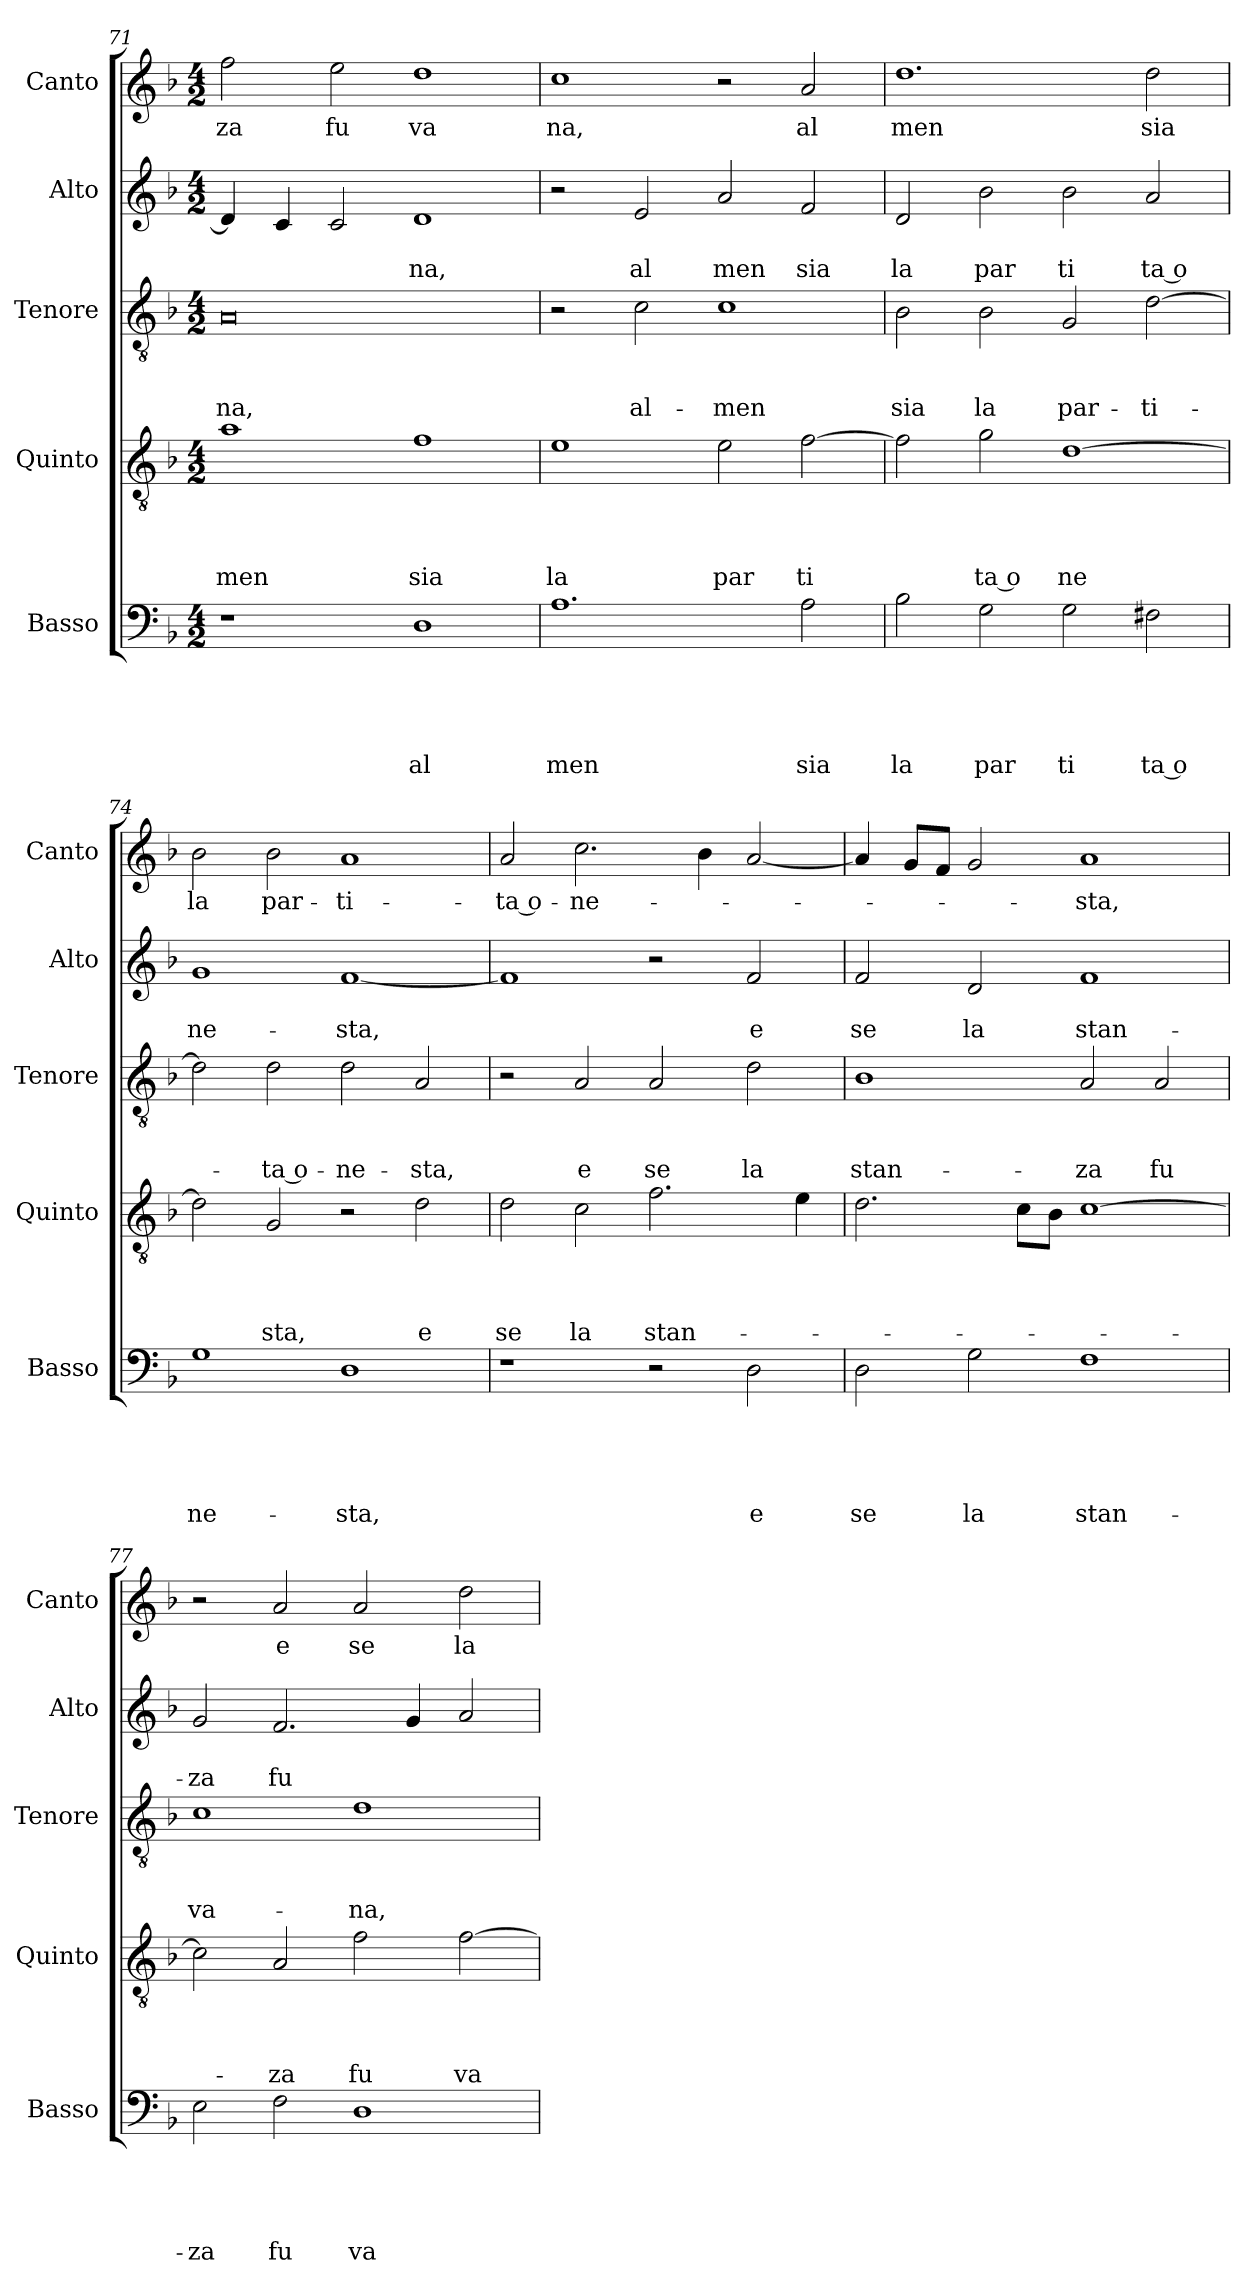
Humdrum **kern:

**kern	**text	**text	**text	**text	**text	**kern	**text	**text	**text	**text	**kern	**text	**text	**text	**kern	**text	**text	**kern	**text
*part5	*part5	*part5	*part5	*part5	*part5	*part4	*part4	*part4	*part4	*part4	*part3	*part3	*part3	*part3	*part2	*part2	*part2	*part1	*part1
*staff5	*staff5	*staff5	*staff5	*staff5	*staff5	*staff4	*staff4	*staff4	*staff4	*staff4	*staff3	*staff3	*staff3	*staff3	*staff2	*staff2	*staff2	*staff1	*staff1
*I"Basso	*	*	*	*	*	*I"Quinto	*	*	*	*	*I"Tenore	*	*	*	*I"Alto	*	*	*I"Canto	*
*I'Basso	*	*	*	*	*	*I'Quinto	*	*	*	*	*I'Tenore	*	*	*	*I'Alto	*	*	*I'Canto	*
*clefF4	*	*	*	*	*	*clefGv2	*	*	*	*	*clefGv2	*	*	*	*clefG2	*	*	*clefG2	*
*k[b-]	*	*	*	*	*	*k[b-]	*	*	*	*	*k[b-]	*	*	*	*k[b-]	*	*	*k[b-]	*
*F:	*	*	*	*	*	*F:	*	*	*	*	*F:	*	*	*	*F:	*	*	*F:	*
*M4/2	*	*	*	*	*	*M4/2	*	*	*	*	*M4/2	*	*	*	*M4/2	*	*	*M4/2	*
=71	=71	=71	=71	=71	=71	=71	=71	=71	=71	=71	=71	=71	=71	=71	=71	=71	=71	=71	=71
!	!	!	!	!	!	!	!	!	!	!LO:LY:b	!	!	!	!LO:LY:b	!	!	!	!	!LO:LY:b
1r	.	.	.	.	.	1a	.	.	.	men	0A	.	.	-na,	4d/]	.	.	2ff\	za
.	.	.	.	.	.	.	.	.	.	.	.	.	.	.	4c/	.	.	.	.
!	!	!	!	!	!	!	!	!	!	!	!	!	!	!	!	!	!	!	!LO:LY:b
.	.	.	.	.	.	.	.	.	.	.	.	.	.	.	2c/	.	.	2ee\	fu
!	!	!	!	!	!LO:LY:b	!	!	!	!	!LO:LY:b	!	!	!	!	!	!	!LO:LY:b	!	!LO:LY:b
1D	.	.	.	.	al	1f	.	.	.	sia	.	.	.	.	1d	.	na,	1dd	va
=72	=72	=72	=72	=72	=72	=72	=72	=72	=72	=72	=72	=72	=72	=72	=72	=72	=72	=72	=72
!	!	!	!	!	!LO:LY:b	!	!	!	!	!LO:LY:b	!	!	!	!	!	!	!	!	!LO:LY:b
1.A	.	.	.	.	men	1e	.	.	.	la	2r	.	.	.	2r	.	.	1cc	na,
!	!	!	!	!	!	!	!	!	!	!	!	!	!	!LO:LY:b	!	!	!LO:LY:b	!	!
.	.	.	.	.	.	.	.	.	.	.	2c\	.	.	al-	2e/	.	al	.	.
!	!	!	!	!	!	!	!	!	!	!LO:LY:b	!	!	!	!LO:LY:b	!	!	!LO:LY:b	!	!
.	.	.	.	.	.	2e\	.	.	.	par	1c	.	.	-men	2a/	.	men	2r	.
!	!	!	!	!	!LO:LY:b	!	!	!	!	!LO:LY:b	!	!	!	!	!	!	!LO:LY:b	!	!LO:LY:b
2A\	.	.	.	.	sia	[>2f\	.	.	.	ti	.	.	.	.	2f/	.	sia	2a/	al
=73	=73	=73	=73	=73	=73	=73	=73	=73	=73	=73	=73	=73	=73	=73	=73	=73	=73	=73	=73
!	!	!	!	!	!LO:LY:b	!	!	!	!	!	!	!	!	!LO:LY:b	!	!	!LO:LY:b	!	!LO:LY:b
2B-\	.	.	.	.	la	2f\]	.	.	.	.	2B-\	.	.	sia	2d/	.	la	1.dd	men
!	!	!	!	!	!LO:LY:b	!	!	!	!	!LO:LY:b:rj	!	!	!	!LO:LY:b	!	!	!LO:LY:b	!	!
2G\	.	.	.	.	par	2g\	.	.	.	ta o	2B-\	.	.	la	2b-\	.	par	.	.
!	!	!	!	!	!LO:LY:b	!	!	!	!	!LO:LY:b	!	!	!	!LO:LY:b	!	!	!LO:LY:b	!	!
2G\	.	.	.	.	ti	[<1d	.	.	.	ne	2G/	.	.	par-	2b-\	.	ti	.	.
!	!	!	!	!	!LO:LY:b:rj	!	!	!	!	!	!	!	!	!LO:LY:b	!	!	!LO:LY:b:rj	!	!LO:LY:b
2F#X\	.	.	.	.	ta o	.	.	.	.	.	[<2d\	.	.	-ti-	2a/	.	ta o	2dd\	sia
!!LO:LB:g=z
=74	=74	=74	=74	=74	=74	=74	=74	=74	=74	=74	=74	=74	=74	=74	=74	=74	=74	=74	=74
!	!	!	!	!	!LO:LY:b	!	!	!	!	!	!	!	!	!	!	!	!LO:LY:b	!	!LO:LY:b
1G	.	.	.	.	ne-	2d\]	.	.	.	.	2d\]	.	.	.	1g	.	ne-	2b-\	la
!	!	!	!	!	!	!	!	!	!	!LO:LY:b	!	!	!	!LO:LY:b:rj	!	!	!	!	!LO:LY:b
.	.	.	.	.	.	2G/	.	.	.	sta,	2d\	.	.	-ta o-	.	.	.	2b-\	par-
!	!	!	!	!	!LO:LY:b	!	!	!	!	!	!	!	!	!LO:LY:b	!	!	!LO:LY:b	!	!LO:LY:b
1D	.	.	.	.	-sta,	2r	.	.	.	.	2d\	.	.	-ne-	[<1f	.	-sta,	1a	-ti-
!	!	!	!	!	!	!	!	!	!	!LO:LY:b	!	!	!	!LO:LY:b	!	!	!	!	!
.	.	.	.	.	.	2d\	.	.	.	e	2A/	.	.	-sta,	.	.	.	.	.
=75	=75	=75	=75	=75	=75	=75	=75	=75	=75	=75	=75	=75	=75	=75	=75	=75	=75	=75	=75
!	!	!	!	!	!	!	!	!	!	!LO:LY:b	!	!	!	!	!	!	!	!	!LO:LY:b:rj
1r	.	.	.	.	.	2d\	.	.	.	se	2r	.	.	.	1f]	.	.	2a/	-ta o-
!	!	!	!	!	!	!	!	!	!	!LO:LY:b	!	!	!	!LO:LY:b	!	!	!	!	!LO:LY:b
.	.	.	.	.	.	2c\	.	.	.	la	2A/	.	.	e	.	.	.	2.cc\	-ne-
!	!	!	!	!	!	!	!	!	!	!LO:LY:b	!	!	!	!LO:LY:b	!	!	!	!	!
2r	.	.	.	.	.	2.f\	.	.	.	stan-	2A/	.	.	se	2r	.	.	.	.
.	.	.	.	.	.	.	.	.	.	.	.	.	.	.	.	.	.	4b-\	.
!	!	!	!	!	!LO:LY:b	!	!	!	!	!	!	!	!	!LO:LY:b	!	!	!LO:LY:b	!	!
2D\	.	.	.	.	e	.	.	.	.	.	2d\	.	.	la	2f/	.	e	[<2a/	.
.	.	.	.	.	.	4e\	.	.	.	.	.	.	.	.	.	.	.	.	.
=76	=76	=76	=76	=76	=76	=76	=76	=76	=76	=76	=76	=76	=76	=76	=76	=76	=76	=76	=76
!	!	!	!	!	!LO:LY:b	!	!	!	!	!	!	!	!	!LO:LY:b	!	!	!LO:LY:b	!	!
2D\	.	.	.	.	se	2.d\	.	.	.	.	1B-	.	.	stan-	2f/	.	se	4a/]	.
.	.	.	.	.	.	.	.	.	.	.	.	.	.	.	.	.	.	8g/L	.
.	.	.	.	.	.	.	.	.	.	.	.	.	.	.	.	.	.	8f/J	.
!	!	!	!	!	!LO:LY:b	!	!	!	!	!	!	!	!	!	!	!	!LO:LY:b	!	!
2G\	.	.	.	.	la	.	.	.	.	.	.	.	.	.	2d/	.	la	2g/	.
.	.	.	.	.	.	8c\L	.	.	.	.	.	.	.	.	.	.	.	.	.
.	.	.	.	.	.	8B-\J	.	.	.	.	.	.	.	.	.	.	.	.	.
!	!	!	!	!	!LO:LY:b	!	!	!	!	!	!	!	!	!LO:LY:b	!	!	!LO:LY:b	!	!LO:LY:b
1F	.	.	.	.	stan-	[>1c	.	.	.	.	2A/	.	.	-za	1f	.	stan-	1a	-sta,
!	!	!	!	!	!	!	!	!	!	!	!	!	!	!LO:LY:b	!	!	!	!	!
.	.	.	.	.	.	.	.	.	.	.	2A/	.	.	fu	.	.	.	.	.
=77	=77	=77	=77	=77	=77	=77	=77	=77	=77	=77	=77	=77	=77	=77	=77	=77	=77	=77	=77
!	!	!	!	!	!LO:LY:b	!	!	!	!	!	!	!	!	!LO:LY:b	!	!	!LO:LY:b	!	!
2E\	.	.	.	.	-za	2c\]	.	.	.	.	1c	.	.	va-	2g/	.	-za	2r	.
!	!	!	!	!	!LO:LY:b	!	!	!	!	!LO:LY:b	!	!	!	!	!	!	!LO:LY:b	!	!LO:LY:b
2F\	.	.	.	.	fu	2A/	.	.	.	-za	.	.	.	.	2.f/	.	fu	2a/	e
!	!	!	!	!	!LO:LY:b	!	!	!	!	!LO:LY:b	!	!	!	!LO:LY:b	!	!	!	!	!LO:LY:b
1D	.	.	.	.	va-	2f\	.	.	.	fu	1d	.	.	-na,	.	.	.	2a/	se
.	.	.	.	.	.	.	.	.	.	.	.	.	.	.	4g/	.	.	.	.
!	!	!	!	!	!	!	!	!	!	!LO:LY:b	!	!	!	!	!	!	!	!	!LO:LY:b
.	.	.	.	.	.	[>2f\	.	.	.	va-	.	.	.	.	2a/	.	.	2dd\	la
=	=	=	=	=	=	=	=	=	=	=	=	=	=	=	=	=	=	=	=
*-	*-	*-	*-	*-	*-	*-	*-	*-	*-	*-	*-	*-	*-	*-	*-	*-	*-	*-	*-
